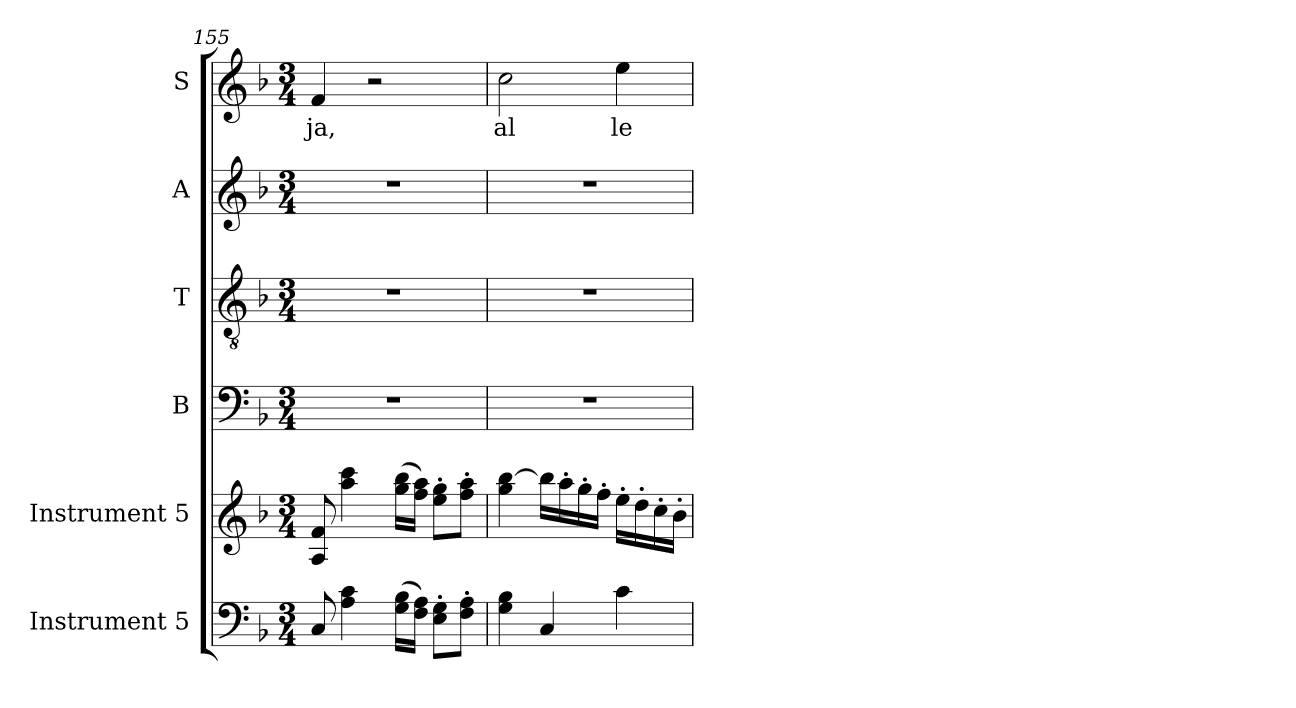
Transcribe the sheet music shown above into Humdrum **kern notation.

**kern	**kern	**kern	**kern	**kern	**kern	**text
*part6	*part5	*part4	*part3	*part2	*part1	*part1
*staff6	*staff5	*staff4	*staff3	*staff2	*staff1	*staff1
*I"Instrument 5	*I"Instrument 5	*I"B	*I"T	*I"A	*I"S	*
*	*	*I'B	*I'T	*I'A	*I'S	*
*clefF4	*clefG2	*clefF4	*clefGv2	*clefG2	*clefG2	*
*k[b-]	*k[b-]	*k[b-]	*k[b-]	*k[b-]	*k[b-]	*
*F:	*F:	*F:	*F:	*F:	*F:	*
*M3/4	*M3/4	*M3/4	*M3/4	*M3/4	*M3/4	*
=155	=155	=155	=155	=155	=155	=155
!	!	!	!	!	!	!LO:LY:b:cj
8C/	8A/ 8f/	2.r	2.r	2.r	4f/	ja,
4c\ 4A\	4aa\ 4ccc\	.	.	.	.	.
.	.	.	.	.	2r	.
(>16B-\ 16G\L	(>16gg\ 16bb-\L	.	.	.	.	.
16F\ 16A\J)	16ff\ 16aa\J)	.	.	.	.	.
8E\'> 8G\'>L	8gg\'> 8ee\'>L	.	.	.	.	.
8A\'> 8F\'>J	8aa\'> 8ff\'>J	.	.	.	.	.
!!LO:LB:g=z
=156	=156	=156	=156	=156	=156	=156
!	!	!	!	!	!	!LO:LY:b:cj
4G\ 4B-\	4gg\ [>4bb-\	2.r	2.r	2.r	2cc\	al
4C/	16bb-\L]	.	.	.	.	.
.	16aa'>\	.	.	.	.	.
.	16gg'>\	.	.	.	.	.
.	16ff'>\J	.	.	.	.	.
!	!	!	!	!	!	!LO:LY:b:cj
4c\	16ee'>\L	.	.	.	4ee\	le
.	16dd'>\	.	.	.	.	.
.	16cc'>\	.	.	.	.	.
.	16b-'>\J	.	.	.	.	.
=	=	=	=	=	=	=
*-	*-	*-	*-	*-	*-	*-
